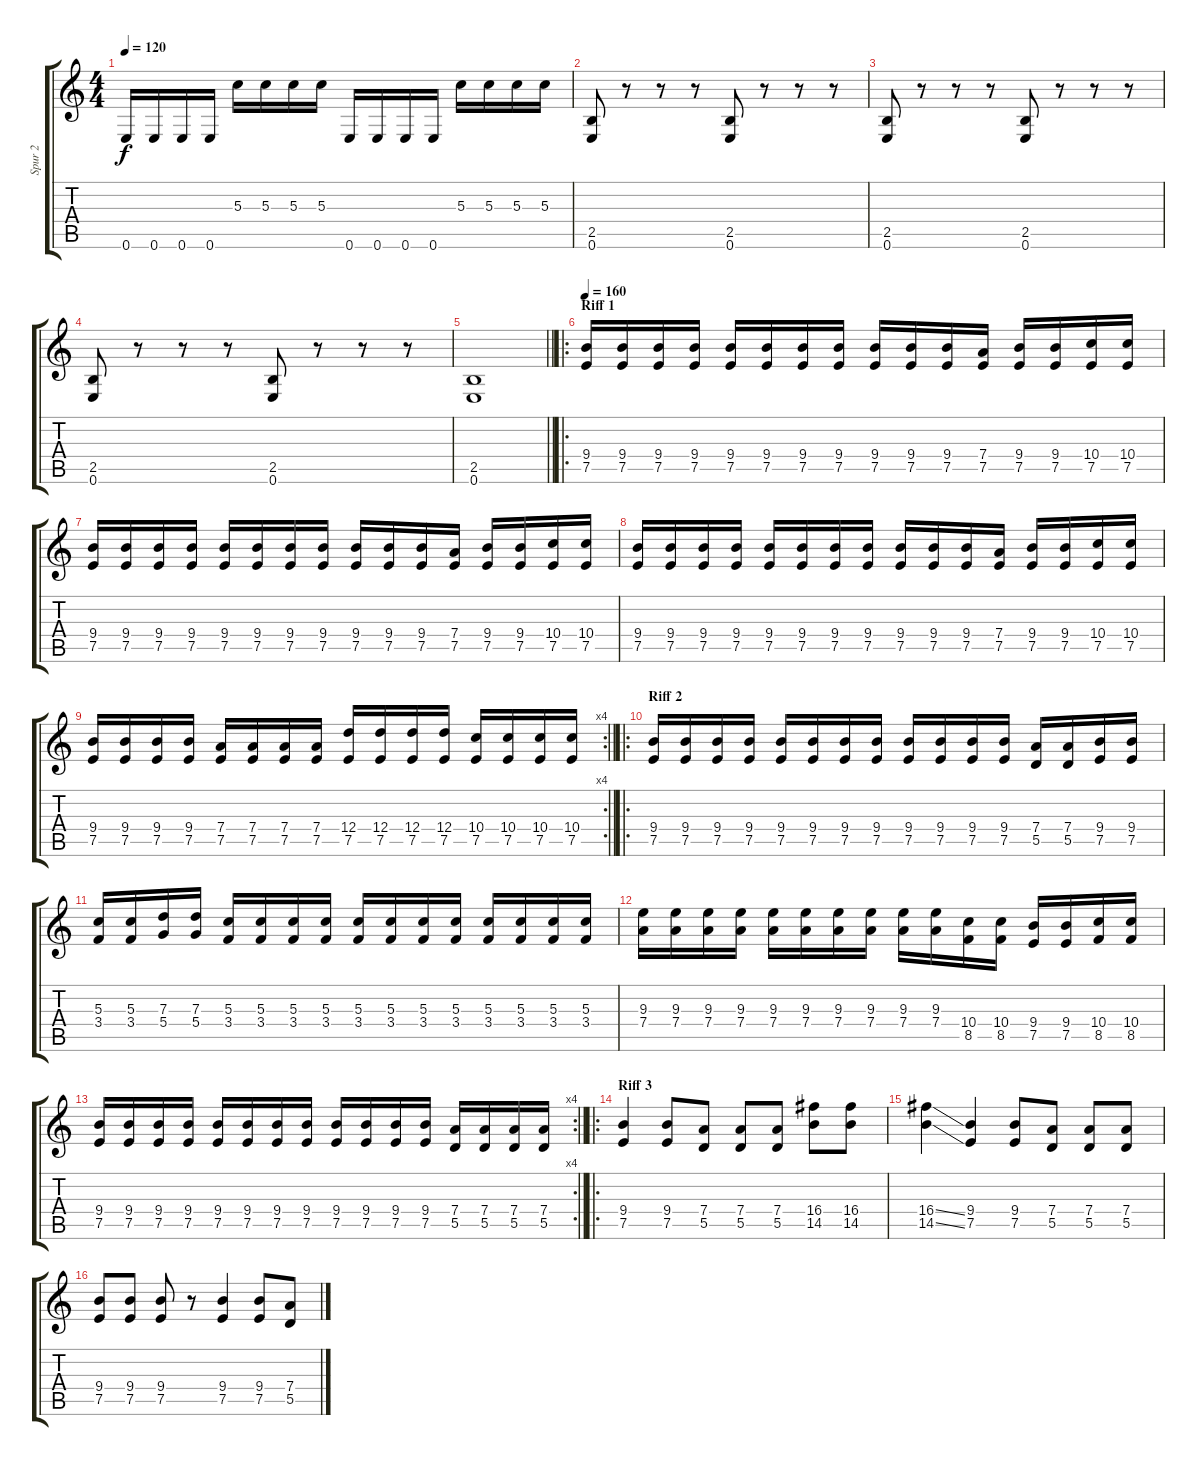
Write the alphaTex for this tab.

\track ("Spur 2" "Spur 2") {instrument distortionguitar}
\staff {score tabs}
\tuning (E4 B3 G3 D3 A2 E2) {hide}
\ts (4 4)
\tempo 120
\clef g2
\ks c
0.6.16{dy f} 0.6.16 0.6.16 0.6.16 5.3.16 5.3.16 5.3.16 5.3.16 0.6.16 0.6.16 0.6.16 0.6.16 5.3.16 5.3.16 5.3.16 5.3.16 |
(2.5 0.6).8 r.8 r.8 r.8 (2.5 0.6).8 r.8 r.8 r.8 |
(2.5 0.6).8 r.8 r.8 r.8 (2.5 0.6).8 r.8 r.8 r.8 |
(2.5 0.6).8 r.8 r.8 r.8 (2.5 0.6).8 r.8 r.8 r.8 |
\barLineRight lightlight
(2.5 0.6).1 |
\ro
\section ("" "Riff 1")
\tempo 160
(9.4 7.5).16 (9.4 7.5).16 (9.4 7.5).16 (9.4 7.5).16 (9.4 7.5).16 (9.4 7.5).16 (9.4 7.5).16 (9.4 7.5).16 (9.4 7.5).16 (9.4 7.5).16 (9.4 7.5).16 (7.4 7.5).16 (9.4 7.5).16 (9.4 7.5).16 (10.4 7.5).16 (10.4 7.5).16 |
(9.4 7.5).16 (9.4 7.5).16 (9.4 7.5).16 (9.4 7.5).16 (9.4 7.5).16 (9.4 7.5).16 (9.4 7.5).16 (9.4 7.5).16 (9.4 7.5).16 (9.4 7.5).16 (9.4 7.5).16 (7.4 7.5).16 (9.4 7.5).16 (9.4 7.5).16 (10.4 7.5).16 (10.4 7.5).16 |
(9.4 7.5).16 (9.4 7.5).16 (9.4 7.5).16 (9.4 7.5).16 (9.4 7.5).16 (9.4 7.5).16 (9.4 7.5).16 (9.4 7.5).16 (9.4 7.5).16 (9.4 7.5).16 (9.4 7.5).16 (7.4 7.5).16 (9.4 7.5).16 (9.4 7.5).16 (10.4 7.5).16 (10.4 7.5).16 |
\rc 4
\barLineRight lightlight
(9.4 7.5).16 (9.4 7.5).16 (9.4 7.5).16 (9.4 7.5).16 (7.4 7.5).16 (7.4 7.5).16 (7.4 7.5).16 (7.4 7.5).16 (12.4 7.5).16 (12.4 7.5).16 (12.4 7.5).16 (12.4 7.5).16 (10.4 7.5).16 (10.4 7.5).16 (10.4 7.5).16 (10.4 7.5).16 |
\ro
\section ("" "Riff 2")
(9.4 7.5).16 (9.4 7.5).16 (9.4 7.5).16 (9.4 7.5).16 (9.4 7.5).16 (9.4 7.5).16 (9.4 7.5).16 (9.4 7.5).16 (9.4 7.5).16 (9.4 7.5).16 (9.4 7.5).16 (9.4 7.5).16 (7.4 5.5).16 (7.4 5.5).16 (9.4 7.5).16 (9.4 7.5).16 |
(5.3 3.4).16 (5.3 3.4).16 (7.3 5.4).16 (7.3 5.4).16 (5.3 3.4).16 (5.3 3.4).16 (5.3 3.4).16 (5.3 3.4).16 (5.3 3.4).16 (5.3 3.4).16 (5.3 3.4).16 (5.3 3.4).16 (5.3 3.4).16 (5.3 3.4).16 (5.3 3.4).16 (5.3 3.4).16 |
(9.3 7.4).16 (9.3 7.4).16 (9.3 7.4).16 (9.3 7.4).16 (9.3 7.4).16 (9.3 7.4).16 (9.3 7.4).16 (9.3 7.4).16 (9.3 7.4).16 (9.3 7.4).16 (10.4 8.5).16 (10.4 8.5).16 (9.4 7.5).16 (9.4 7.5).16 (10.4 8.5).16 (10.4 8.5).16 |
\rc 4
\barLineRight lightlight
(9.4 7.5).16 (9.4 7.5).16 (9.4 7.5).16 (9.4 7.5).16 (9.4 7.5).16 (9.4 7.5).16 (9.4 7.5).16 (9.4 7.5).16 (9.4 7.5).16 (9.4 7.5).16 (9.4 7.5).16 (9.4 7.5).16 (7.4 5.5).16 (7.4 5.5).16 (7.4 5.5).16 (7.4 5.5).16 |
\ro
\section ("" "Riff 3")
(9.4 7.5).4 (9.4 7.5).8 (7.4 5.5).8 (7.4 5.5).8 (7.4 5.5).8 (16.4 14.5).8 (16.4 14.5).8 |
(16.4{ss} 14.5{ss}).4 (9.4 7.5).4 (9.4 7.5).8 (7.4 5.5).8 (7.4 5.5).8 (7.4 5.5).8 |
(9.4 7.5).8 (9.4 7.5).8 (9.4 7.5).8 r.8 (9.4 7.5).4 (9.4 7.5).8 (7.4 5.5).8
